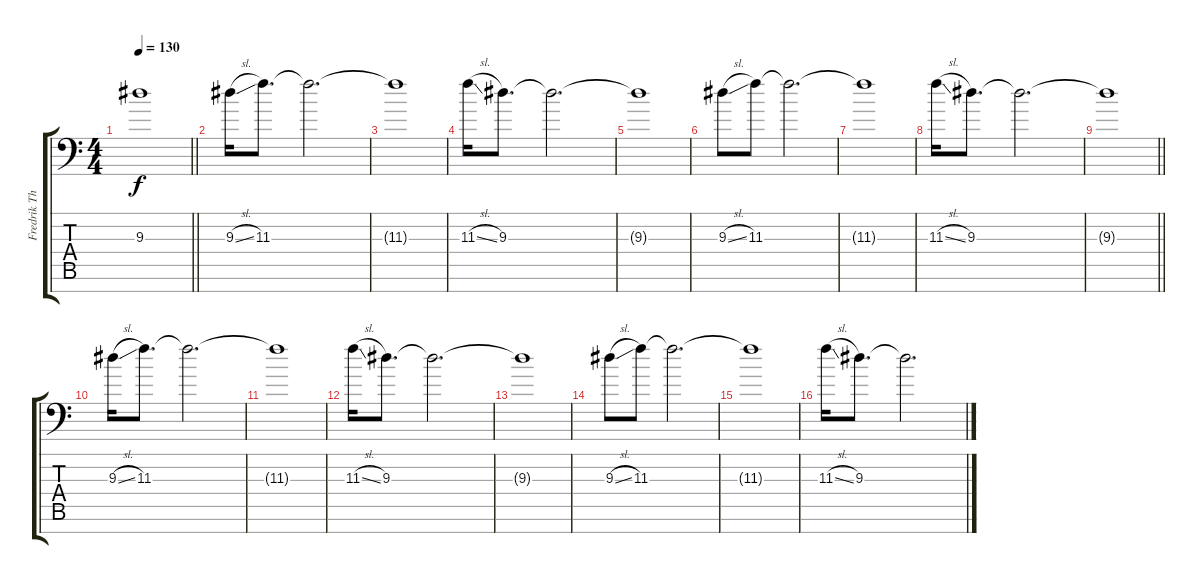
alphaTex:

\track ("Fredrik Thordendal High Strings" "Fredrik Th") {instrument distortionguitar}
\staff {score tabs}
\tuning (Eb4 Bb3 Gb3 Db3 Ab2 Eb2 Bb1) {hide}
\ts (4 4)
\tempo 130
\clef f4
\barLineRight lightlight
\ks c
9.3{t}.1{dy f} |
9.3{sl}.16 11.3.8{d} 11.3{t}.2{d} |
11.3{t}.1 |
11.3{sl}.16 9.3.8{d} 9.3{t}.2{d} |
9.3{t}.1 |
9.3{sl}.8 11.3.8 11.3{t}.2{d} |
11.3{t}.1 |
11.3{sl}.16 9.3.8{d} 9.3{t}.2{d} |
\barLineRight lightlight
9.3{t}.1 |
9.3{sl}.16 11.3.8{d} 11.3{t}.2{d} |
11.3{t}.1 |
11.3{sl}.16 9.3.8{d} 9.3{t}.2{d} |
9.3{t}.1 |
9.3{sl}.8 11.3.8 11.3{t}.2{d} |
11.3{t}.1 |
11.3{sl}.16 9.3.8{d} 9.3{t}.2{d}
